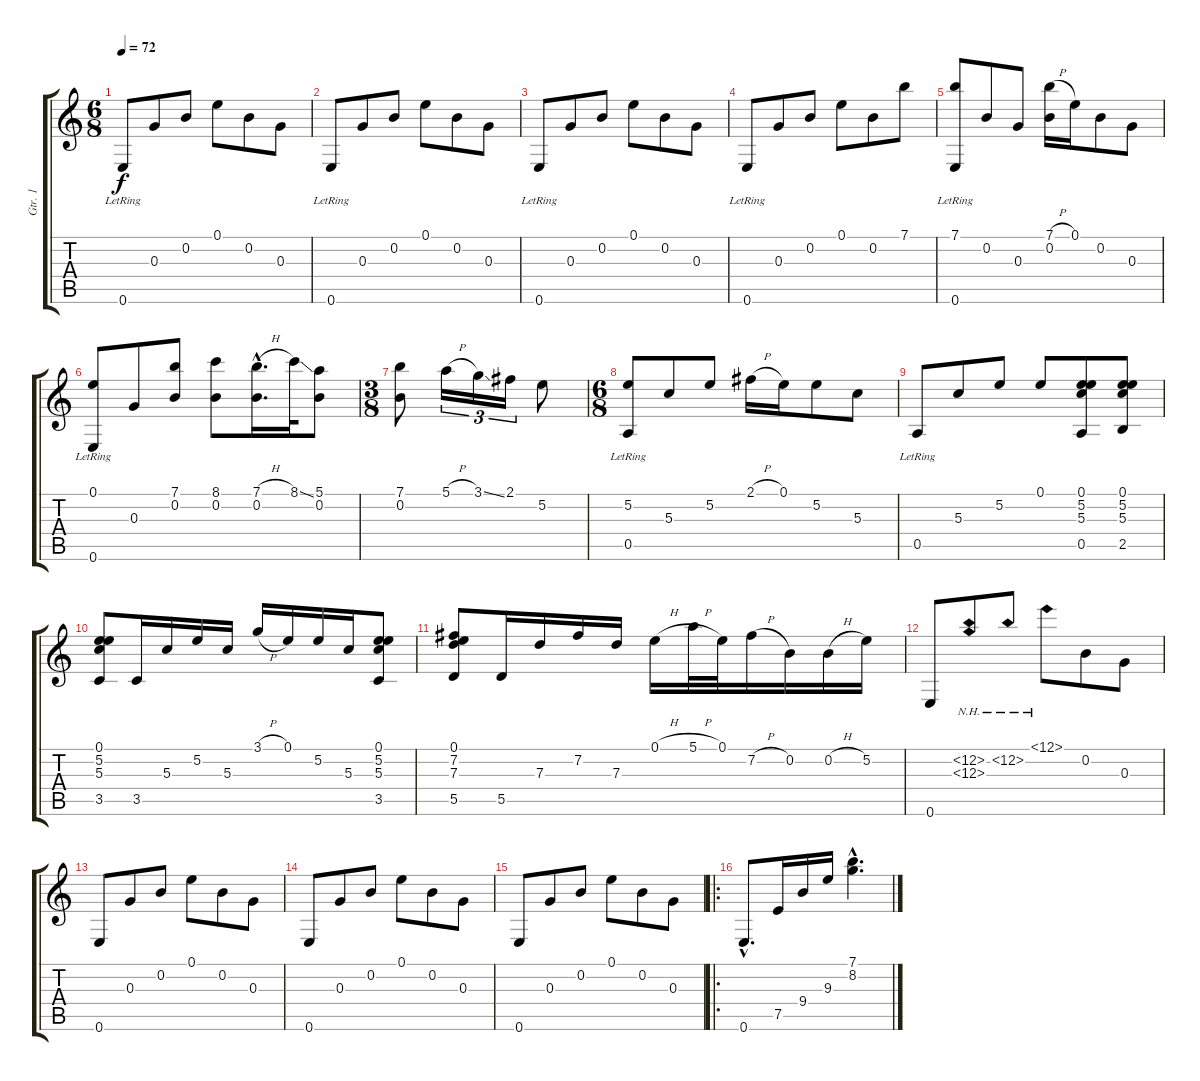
\track ("Gtr. 1" "Gtr. 1") {instrument acousticguitarsteel}
\staff {score tabs}
\tuning (E4 B3 G3 D3 A2 E2) {hide}
\ts (6 8)
\tempo 72
\clef g2
\ks c
0.6{lr}.8{dy f instrument acousticguitarsteel} 0.3.8 0.2.8 0.1.8 0.2.8 0.3.8 |
0.6{lr}.8 0.3.8 0.2.8 0.1.8 0.2.8 0.3.8 |
0.6{lr}.8 0.3.8 0.2.8 0.1.8 0.2.8 0.3.8 |
0.6{lr}.8 0.3.8 0.2.8 0.1.8 0.2.8 7.1.8 |
(7.1 0.6{lr}).8 0.2.8 0.3.8 (7.1{h} 0.2).16 0.1.16 0.2.8 0.3.8 |
(0.1 0.6{lr}).8 0.3.8 (7.1 0.2).8 (8.1 0.2).8 (7.1{h hac} 0.2{hac}).16{d} 8.1{ss}.32 (5.1 0.2).8 |
\ts (3 8)
(7.1 0.2).8 5.1{h}.16{tu (3 2)} 3.1{ss}.16{tu (3 2)} 2.1.16{tu (3 2)} 5.2.8 |
\ts (6 8)
(5.2 0.5{lr}).8 5.3.8 5.2.8 2.1{h}.16 0.1.16 5.2.8 5.3.8 |
0.5{lr}.8 5.3.8 5.2.8 0.1.8 (0.1 5.2 5.3 0.5).8 (0.1 5.2 5.3 2.5).8 |
(0.1 5.2 5.3 3.5).8 3.5.16 5.3.16 5.2.16 5.3.16 3.1{h}.16 0.1.16 5.2.16 5.3.16 (0.1 5.2 5.3 3.5).8 |
(0.1 7.2 7.3 5.5).8 5.5.16 7.3.16 7.2.16 7.3.16 0.1{h}.16 5.1{h}.32 0.1.32 7.2{h}.16 0.2.16 0.2{h}.16 5.2.16 |
0.6.8 (12.2{nh} 12.3{nh}).8 12.2{nh}.8 12.1{nh}.8 0.2.8 0.3.8 |
0.6.8 0.3.8 0.2.8 0.1.8 0.2.8 0.3.8 |
0.6.8 0.3.8 0.2.8 0.1.8 0.2.8 0.3.8 |
0.6.8 0.3.8 0.2.8 0.1.8 0.2.8 0.3.8 |
\ro
0.6{hac}.8{d} 7.5.16 9.4.16 9.3.16 (7.1{hac} 8.2{hac}).4{d}
